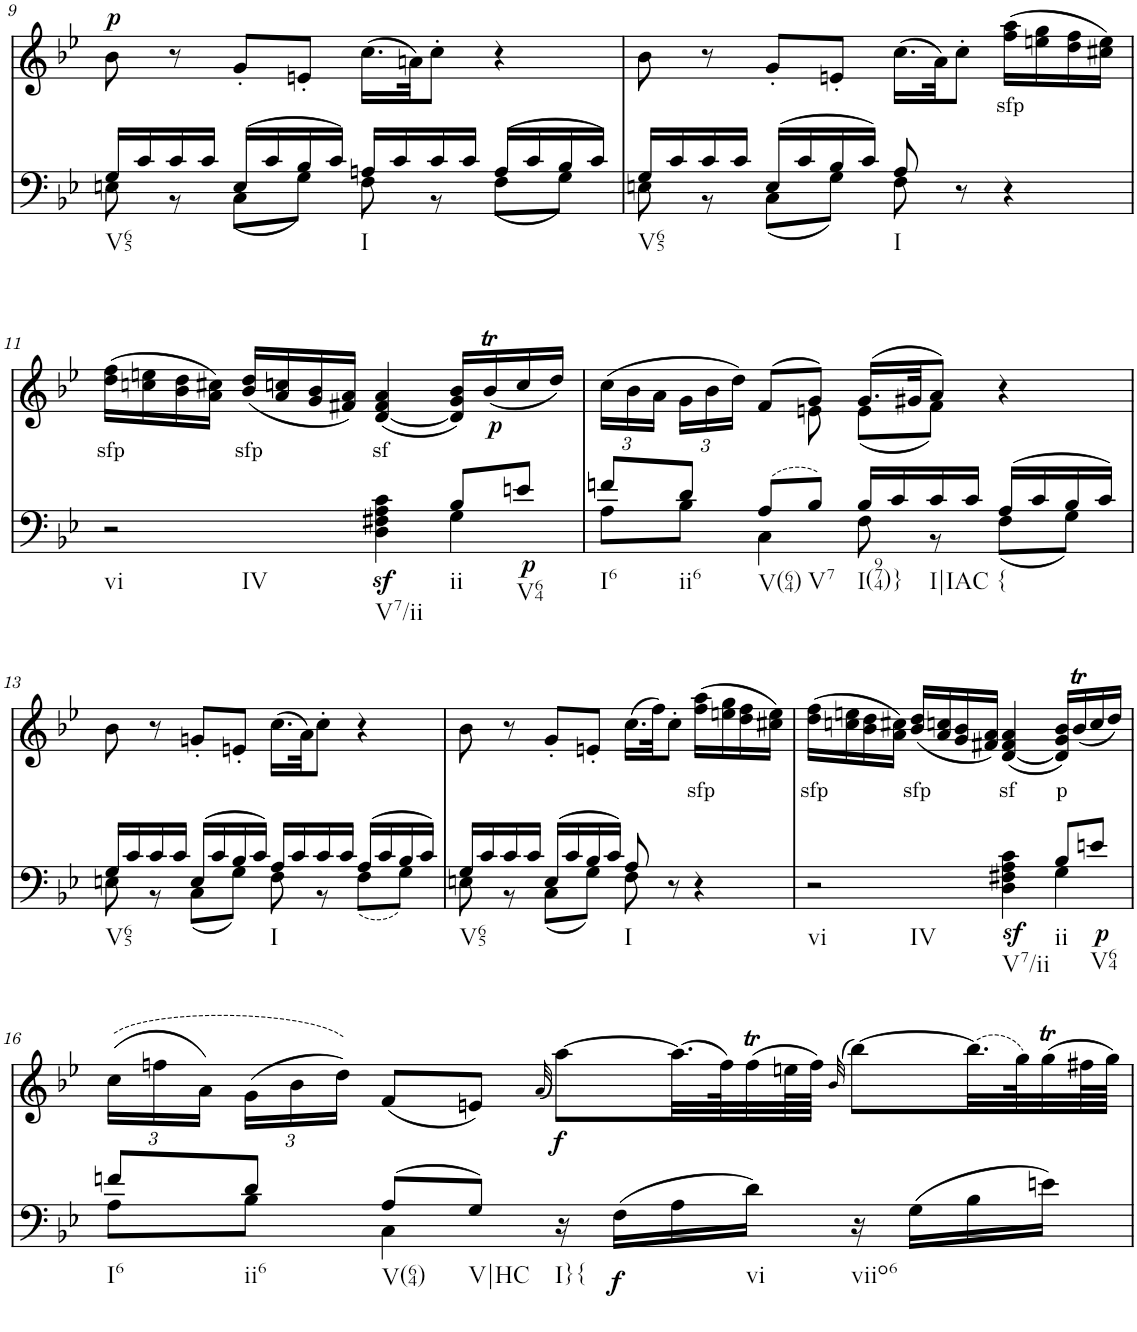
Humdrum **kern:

**kern	**dynam	**kern	**text	**dynam
*part2	*part2	*part1	*part1	*part1
*staff2	*staff2	*staff1	*staff1	*staff1
*I"Piano	*	*I"Piano	*	*
*I'Pno	*	*I'Pno	*	*
!!LO:PB:g=z
*clefF4	*	*clefG2	*	*
*k[b-e-]	*	*k[b-e-]	*	*
*B-:	*	*B-:	*	*
*M4/4	*	*M4/4	*	*
=9	=9	=9	=9	=9
*^	*	*	*	*
!LO:TX:b:t=V65	!	!	!	!	!
!	!	!	!	!	!LO:DY:a
16G/LL	8En\	.	8b-\	.	p
16c/	.	.	.	.	.
16c/	8r	.	8r	.	.
16c/JJ	.	.	.	.	.
(16E/LL	(8C\L	.	8g'/L	.	.
16c/	.	.	.	.	.
16B-/	8G\J)	.	8en'/J	.	.
16c/JJ)	.	.	.	.	.
!LO:TX:b:t=I	!	!	!	!	!
16An/LL	8F\	.	(16.cc\LL	.	.
16c/	.	.	.	.	.
.	.	.	32an\JK)	.	.
16c/	8r	.	8cc'\J	.	.
16c/JJ	.	.	.	.	.
(16A/LL	(8F\L	.	4r	.	.
16c/	.	.	.	.	.
16B-/	8G\J)	.	.	.	.
16c/JJ)	.	.	.	.	.
=10	=10	=10	=10	=10	=10
!LO:TX:b:t=V65	!	!	!	!	!
16G/LL	8En\	.	8b-\	.	.
16c/	.	.	.	.	.
16c/	8r	.	8r	.	.
16c/JJ	.	.	.	.	.
(16E/LL	(8C\L	.	8g'/L	.	.
16c/	.	.	.	.	.
16B-/	8G\J)	.	8en'/J	.	.
16c/JJ)	.	.	.	.	.
!LO:TX:b:t=I	!	!	!	!	!
8A/	8F\	.	(16.cc\LL	.	.
.	.	.	32a\JK)	.	.
8r	4.ryy	.	8cc'\J	.	.
!	!	!	!	!LO:LY:b	!
4r	.	.	(16ff\ 16aa\LL	sfp	.
.	.	.	16een\ 16gg\	.	.
.	.	.	16dd\ 16ff\	.	.
.	.	.	16cc#X\ 16ee\JJ)	.	.
!!LO:LB:g=z
=11	=11	=11	=11	=11	=11
!LO:TX:b:t=vi	!	!	!	!	!
!LO:TX:b:t=IV	!	!	!	!	!
!	!	!	!	!LO:LY:b	!
2r	2.ryy	.	(16dd\ 16ff\LL	sfp	.
.	.	.	16ccn\ 16een\	.	.
.	.	.	16b-\ 16dd\	.	.
.	.	.	16a\ 16cc#X\JJ)	.	.
!	!	!	!	!LO:LY:b	!
.	.	.	(16b-/ 16dd/LL	sfp	.
.	.	.	16a/ 16ccn/	.	.
.	.	.	16g/ 16b-/	.	.
.	.	.	16f#X/ 16a/JJ)	.	.
!LO:TX:b:t=V7/ii	!	!	!	!	!
!	!	!LO:DY:b	!	!LO:LY:b	!
4D\ 4F#X\ 4A\ 4c\	.	sf	([4d/ 4f#/ 4a/	sf	.
!LO:TX:b:t=ii	!	!	!	!	!
8B-/L	4G\	.	16d/] 16g/ 16b-/LL)	.	.
!	!	!	!	!	!LO:DY:b
.	.	.	(16b-T/	.	p
!LO:TX:b:t=V64	!	!	!	!	!
!	!	!LO:DY:b	!	!	!
8en/J	.	p	16cc/	.	.
.	.	.	16dd/JJ)	.	.
=12	=12	=12	=12	=12	=12
*	*	*	*Xbrackettup	*	*
*	*	*	*^	*	*
!LO:TX:b:t=I6	!	!	!	!	!	!
8fn/L	8A\L	.	(>24cc\LL	4.ryy	.	.
.	.	.	24b-\	.	.	.
.	.	.	24a\JJ	.	.	.
!LO:TX:b:t=ii6	!	!	!	!	!	!
8d/J	8B-\J	.	24g\LL	.	.	.
.	.	.	24b-\	.	.	.
.	.	.	24dd\JJ)	.	.	.
!LO:TX:b:t=V(64)	!	!	!	!	!	!
(8A/L	4C\	.	(8f/L	.	.	.
!LO:TX:b:t=V7	!	!	!	!	!	!
8B-/J)	.	.	8g/J)	8en\	.	.
!LO:TX:b:t=I(974)}	!	!	!	!	!	!
16B-/LL	8F\	.	(16.g/LL	(8e\L	.	.
16c/	.	.	.	.	.	.
.	.	.	32g#X/JK	.	.	.
!LO:TX:b:t=I|IAC	!	!	!	!	!	!
16c/	8r	.	8a/J)	8f\J)	.	.
16c/JJ	.	.	.	.	.	.
!LO:TX:b:t={	!	!	!	!	!	!
(16A/LL	(8F\L	.	4r	4ryy	.	.
16c/	.	.	.	.	.	.
16B-/	8G\J)	.	.	.	.	.
16c/JJ)	.	.	.	.	.	.
*	*	*	*v	*v	*	*
!!LO:LB:g=z
=13	=13	=13	=13	=13	=13
!LO:TX:b:t=V65	!	!	!	!	!
16G/LL	8En\	.	8b-\	.	.
16c/	.	.	.	.	.
16c/	8r	.	8r	.	.
16c/JJ	.	.	.	.	.
(16E/LL	(8C\L	.	8gn'/L	.	.
16c/	.	.	.	.	.
16B-/	8G\J)	.	8en'/J	.	.
16c/JJ)	.	.	.	.	.
!LO:TX:b:t=I	!	!	!	!	!
16A/LL	8F\	.	(16.cc\LL	.	.
16c/	.	.	.	.	.
.	.	.	32a\JK)	.	.
16c/	8r	.	8cc'\J	.	.
16c/JJ	.	.	.	.	.
(16A/LL	(8F\L	.	4r	.	.
16c/	.	.	.	.	.
16B-/	8G\J)	.	.	.	.
16c/JJ)	.	.	.	.	.
=14	=14	=14	=14	=14	=14
!LO:TX:b:t=V65	!	!	!	!	!
16G/LL	8En\	.	8b-\	.	.
16c/	.	.	.	.	.
16c/	8r	.	8r	.	.
16c/JJ	.	.	.	.	.
(16E/LL	(8C\L	.	8g'/L	.	.
16c/	.	.	.	.	.
16B-/	8G\J)	.	8en'/J	.	.
16c/JJ)	.	.	.	.	.
!LO:TX:b:t=I	!	!	!	!	!
8A/	8F\	.	(16.cc\LL	.	.
.	.	.	32ff\JK)	.	.
8r	4.ryy	.	8cc'\J	.	.
!	!	!	!	!LO:LY:b	!
4r	.	.	(16ff\ 16aa\LL	sfp	.
.	.	.	16een\ 16gg\	.	.
.	.	.	16dd\ 16ff\	.	.
.	.	.	16cc#X\ 16ee\JJ)	.	.
=15	=15	=15	=15	=15	=15
!LO:TX:b:t=vi	!	!	!	!	!
!LO:TX:b:t=IV	!	!	!	!	!
!	!	!	!	!LO:LY:b	!
2r	2.ryy	.	(16dd\ 16ff\LL	sfp	.
.	.	.	16ccn\ 16een\	.	.
.	.	.	16b-\ 16dd\	.	.
.	.	.	16a\ 16cc#X\JJ)	.	.
!	!	!	!	!LO:LY:b	!
.	.	.	(16b-/ 16dd/LL	sfp	.
.	.	.	16a/ 16ccn/	.	.
.	.	.	16g/ 16b-/	.	.
.	.	.	16f#X/ 16a/JJ)	.	.
!LO:TX:b:t=V7/ii	!	!	!	!	!
!	!	!LO:DY:b	!	!LO:LY:b	!
4D\ 4F#X\ 4A\ 4c\	.	sf	([4d/ 4f#/ 4a/	sf	.
!LO:TX:b:t=ii	!	!	!	!	!
!	!	!	!	!LO:LY:b	!
8B-/L	4G\	.	16d/] 16g/ 16b-/LL)	p	.
.	.	.	(16b-T/	.	.
!LO:TX:b:t=V64	!	!	!	!	!
!	!	!LO:DY:b	!	!	!
8en/J	.	p	16cc/	.	.
.	.	.	16dd/JJ)	.	.
!!LO:LB:g=z
=16	=16	=16	=16	=16	=16
!LO:TX:b:t=I6	!	!	!	!	!
8fn/L	8A\L	.	((24cc\LL	.	.
.	.	.	24ffn\	.	.
.	.	.	24a\JJ)	.	.
!LO:TX:b:t=ii6	!	!	!	!	!
8d/J	8B-\J	.	(24g\LL	.	.
.	.	.	24b-\	.	.
.	.	.	24dd\JJ))	.	.
!LO:TX:b:t=V(64)	!	!	!	!	!
(8A/L	4C\	.	(8f/L	.	.
!LO:TX:b:t=V|HC	!	!	!	!	!
8G/J)	.	.	8en/J)	.	.
.	.	.	(32qa/	.	.
!LO:TX:b:t=I}{	!	!	!	!	!
!	!	!	!	!	!LO:DY:b
16r	2ryy	.	[8aa\L)	.	f
!	!	!LO:DY:b	!	!	!
(>16F\LL	.	f	.	.	.
16A\	.	.	(32.aa\LL]	.	.
.	.	.	64ff\K)	.	.
!LO:TX:b:t=vi	!	!	!	!	!
16d\JJ)	.	.	(32ffT\	.	.
.	.	.	64een\L	.	.
.	.	.	64ff\JJJJ)	.	.
.	.	.	(>32qb-/	.	.
!LO:TX:b:t=viio6	!	!	!	!	!
16r	.	.	[8bb-\L)	.	.
(>16G\LL	.	.	.	.	.
16B-\	.	.	(32.bb-\LL]	.	.
.	.	.	64gg\K)	.	.
16en\JJ)	.	.	(32ggT\	.	.
.	.	.	64ff#X\L	.	.
.	.	.	64gg\JJJJ)	.	.
*v	*v	*	*	*	*
=	=	=	=	=
*-	*-	*-	*-	*-
